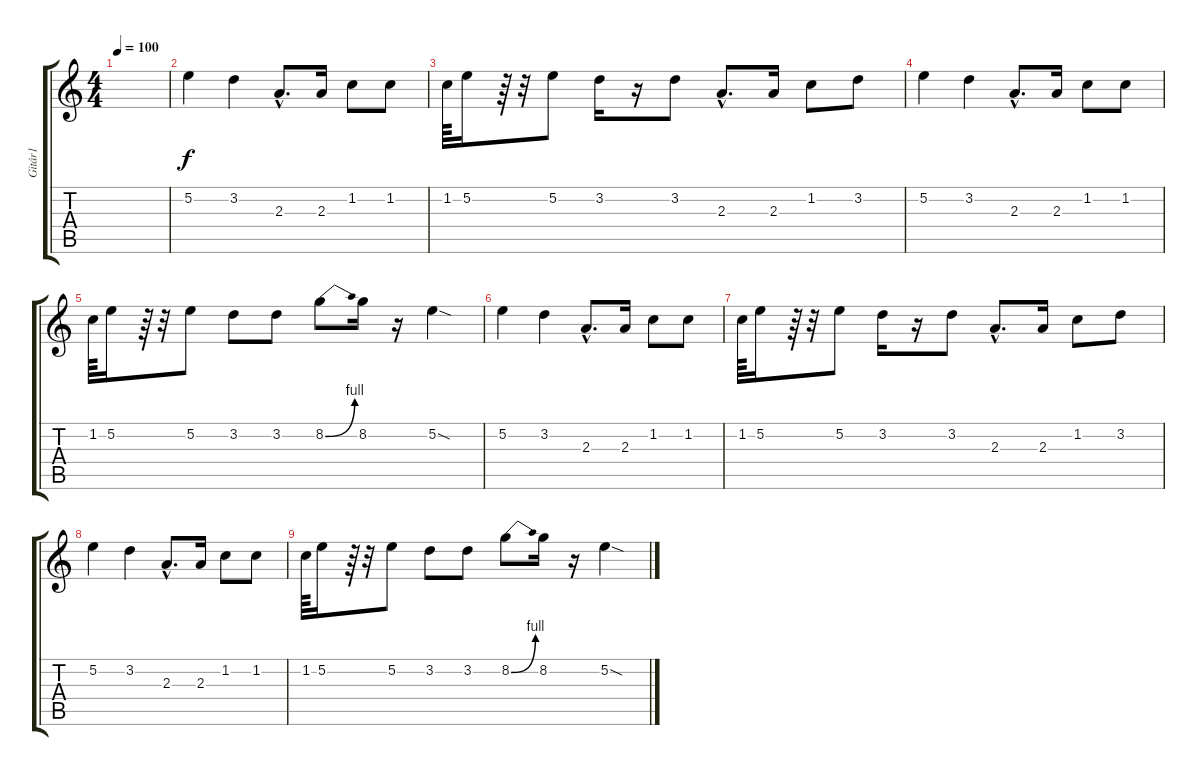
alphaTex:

\track ("Gitár1" "Gitár1") {instrument distortionguitar}
\staff {score tabs}
\tuning (E4 B3 G3 D3 A2 E2) {hide}
\ts (4 4)
\tempo 100
\clef g2
\ks c
|
5.2.4 3.2.4 2.3{hac}.8{d} 2.3.16 1.2.8 1.2.8 |
1.2.64 5.2.16 r.64 r.32 5.2.8 3.2.16 r.16 3.2.8 2.3{hac}.8{d} 2.3.16 1.2.8 3.2.8 |
5.2.4 3.2.4 2.3{hac}.8{d} 2.3.16 1.2.8 1.2.8 |
1.2.64 5.2.16 r.64 r.32 5.2.8 3.2.8 3.2.8 8.2{be (bend 0 0 60 4)}.8 8.2.16 r.16 5.2{sod}.4 |
5.2.4 3.2.4 2.3{hac}.8{d} 2.3.16 1.2.8 1.2.8 |
1.2.64 5.2.16 r.64 r.32 5.2.8 3.2.16 r.16 3.2.8 2.3{hac}.8{d} 2.3.16 1.2.8 3.2.8 |
5.2.4 3.2.4 2.3{hac}.8{d} 2.3.16 1.2.8 1.2.8 |
1.2.64 5.2.16 r.64 r.32 5.2.8 3.2.8 3.2.8 8.2{be (bend 0 0 60 4)}.8 8.2.16 r.16 5.2{sod}.4
